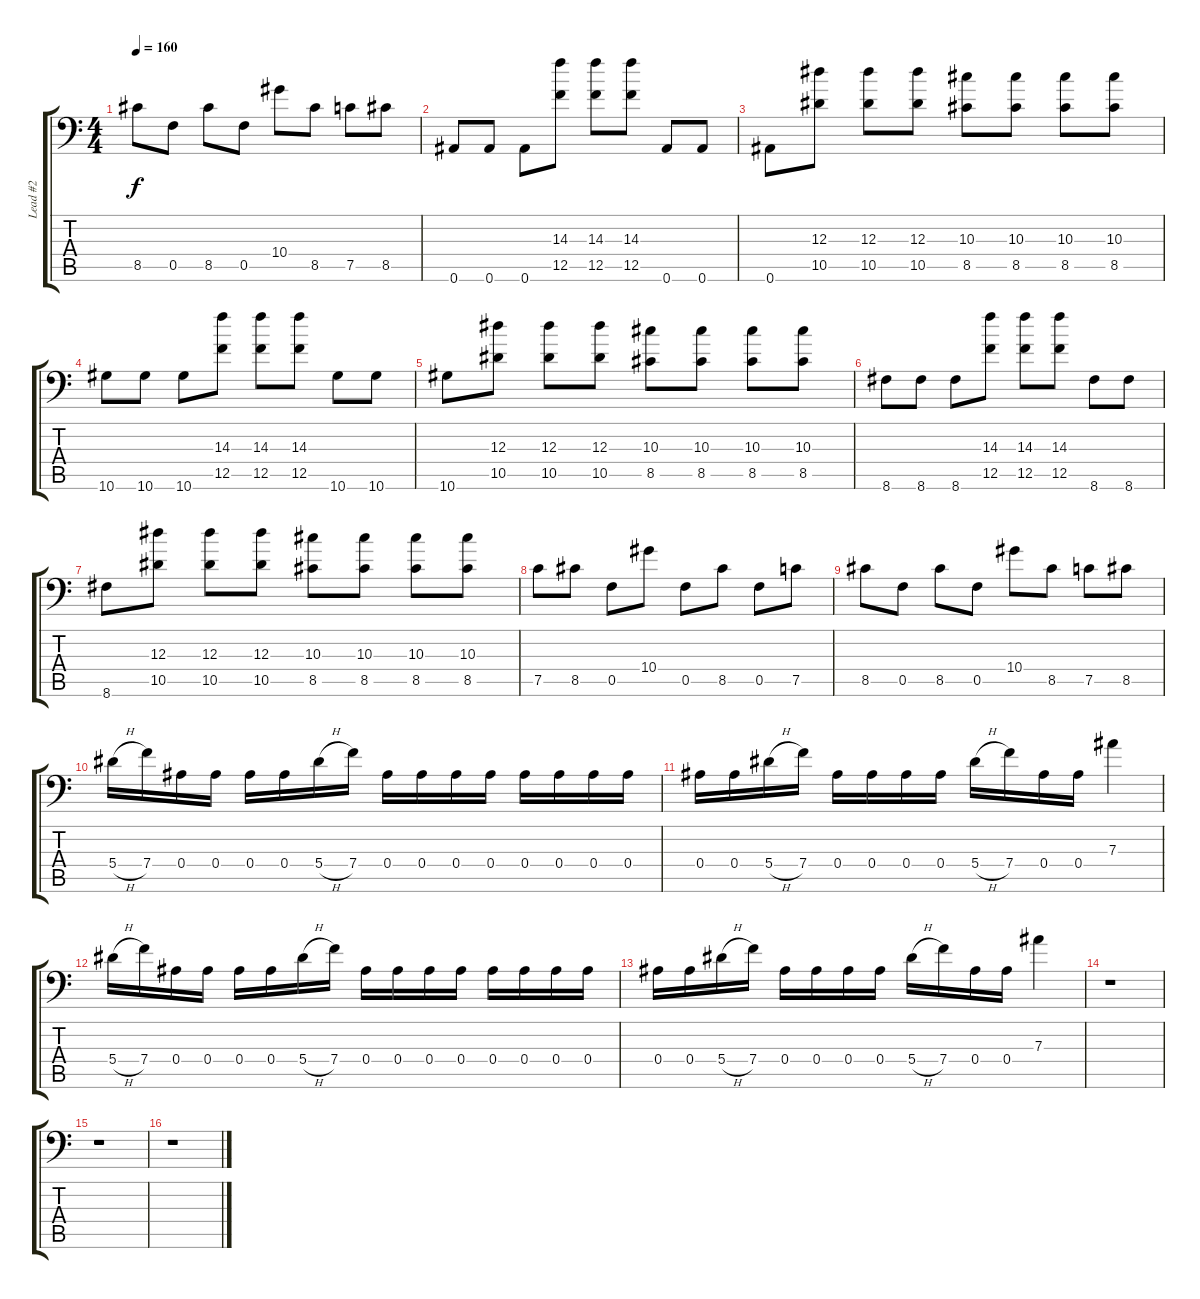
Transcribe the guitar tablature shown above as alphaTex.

\track ("Lead #2" "Lead #2") {instrument distortionguitar}
\staff {score tabs}
\tuning (C4 G3 Eb3 Bb2 F2 Bb1) {hide}
\ts (4 4)
\tempo 160
\clef f4
\ks c
8.5.8{dy f} 0.5.8 8.5.8 0.5.8 10.4.8 8.5.8 7.5.8 8.5.8 |
0.6.8 0.6.8 0.6.8 (14.3 12.5).8 (14.3 12.5).8 (14.3 12.5).8 0.6.8 0.6.8 |
0.6.8 (12.3 10.5).8 (12.3 10.5).8 (12.3 10.5).8 (10.3 8.5).8 (10.3 8.5).8 (10.3 8.5).8 (10.3 8.5).8 |
10.6.8 10.6.8 10.6.8 (14.3 12.5).8 (14.3 12.5).8 (14.3 12.5).8 10.6.8 10.6.8 |
10.6.8 (12.3 10.5).8 (12.3 10.5).8 (12.3 10.5).8 (10.3 8.5).8 (10.3 8.5).8 (10.3 8.5).8 (10.3 8.5).8 |
8.6.8 8.6.8 8.6.8 (14.3 12.5).8 (14.3 12.5).8 (14.3 12.5).8 8.6.8 8.6.8 |
8.6.8 (12.3 10.5).8 (12.3 10.5).8 (12.3 10.5).8 (10.3 8.5).8 (10.3 8.5).8 (10.3 8.5).8 (10.3 8.5).8 |
7.5.8 8.5.8 0.5.8 10.4.8 0.5.8 8.5.8 0.5.8 7.5.8 |
8.5.8 0.5.8 8.5.8 0.5.8 10.4.8 8.5.8 7.5.8 8.5.8 |
5.4{h}.16 7.4.16 0.4.16 0.4.16 0.4.16 0.4.16 5.4{h}.16 7.4.16 0.4.16 0.4.16 0.4.16 0.4.16 0.4.16 0.4.16 0.4.16 0.4.16 |
0.4.16 0.4.16 5.4{h}.16 7.4.16 0.4.16 0.4.16 0.4.16 0.4.16 5.4{h}.16 7.4.16 0.4.16 0.4.16 7.3.4 |
5.4{h}.16 7.4.16 0.4.16 0.4.16 0.4.16 0.4.16 5.4{h}.16 7.4.16 0.4.16 0.4.16 0.4.16 0.4.16 0.4.16 0.4.16 0.4.16 0.4.16 |
0.4.16 0.4.16 5.4{h}.16 7.4.16 0.4.16 0.4.16 0.4.16 0.4.16 5.4{h}.16 7.4.16 0.4.16 0.4.16 7.3.4 |
r.1 |
r.1 |
r.1
